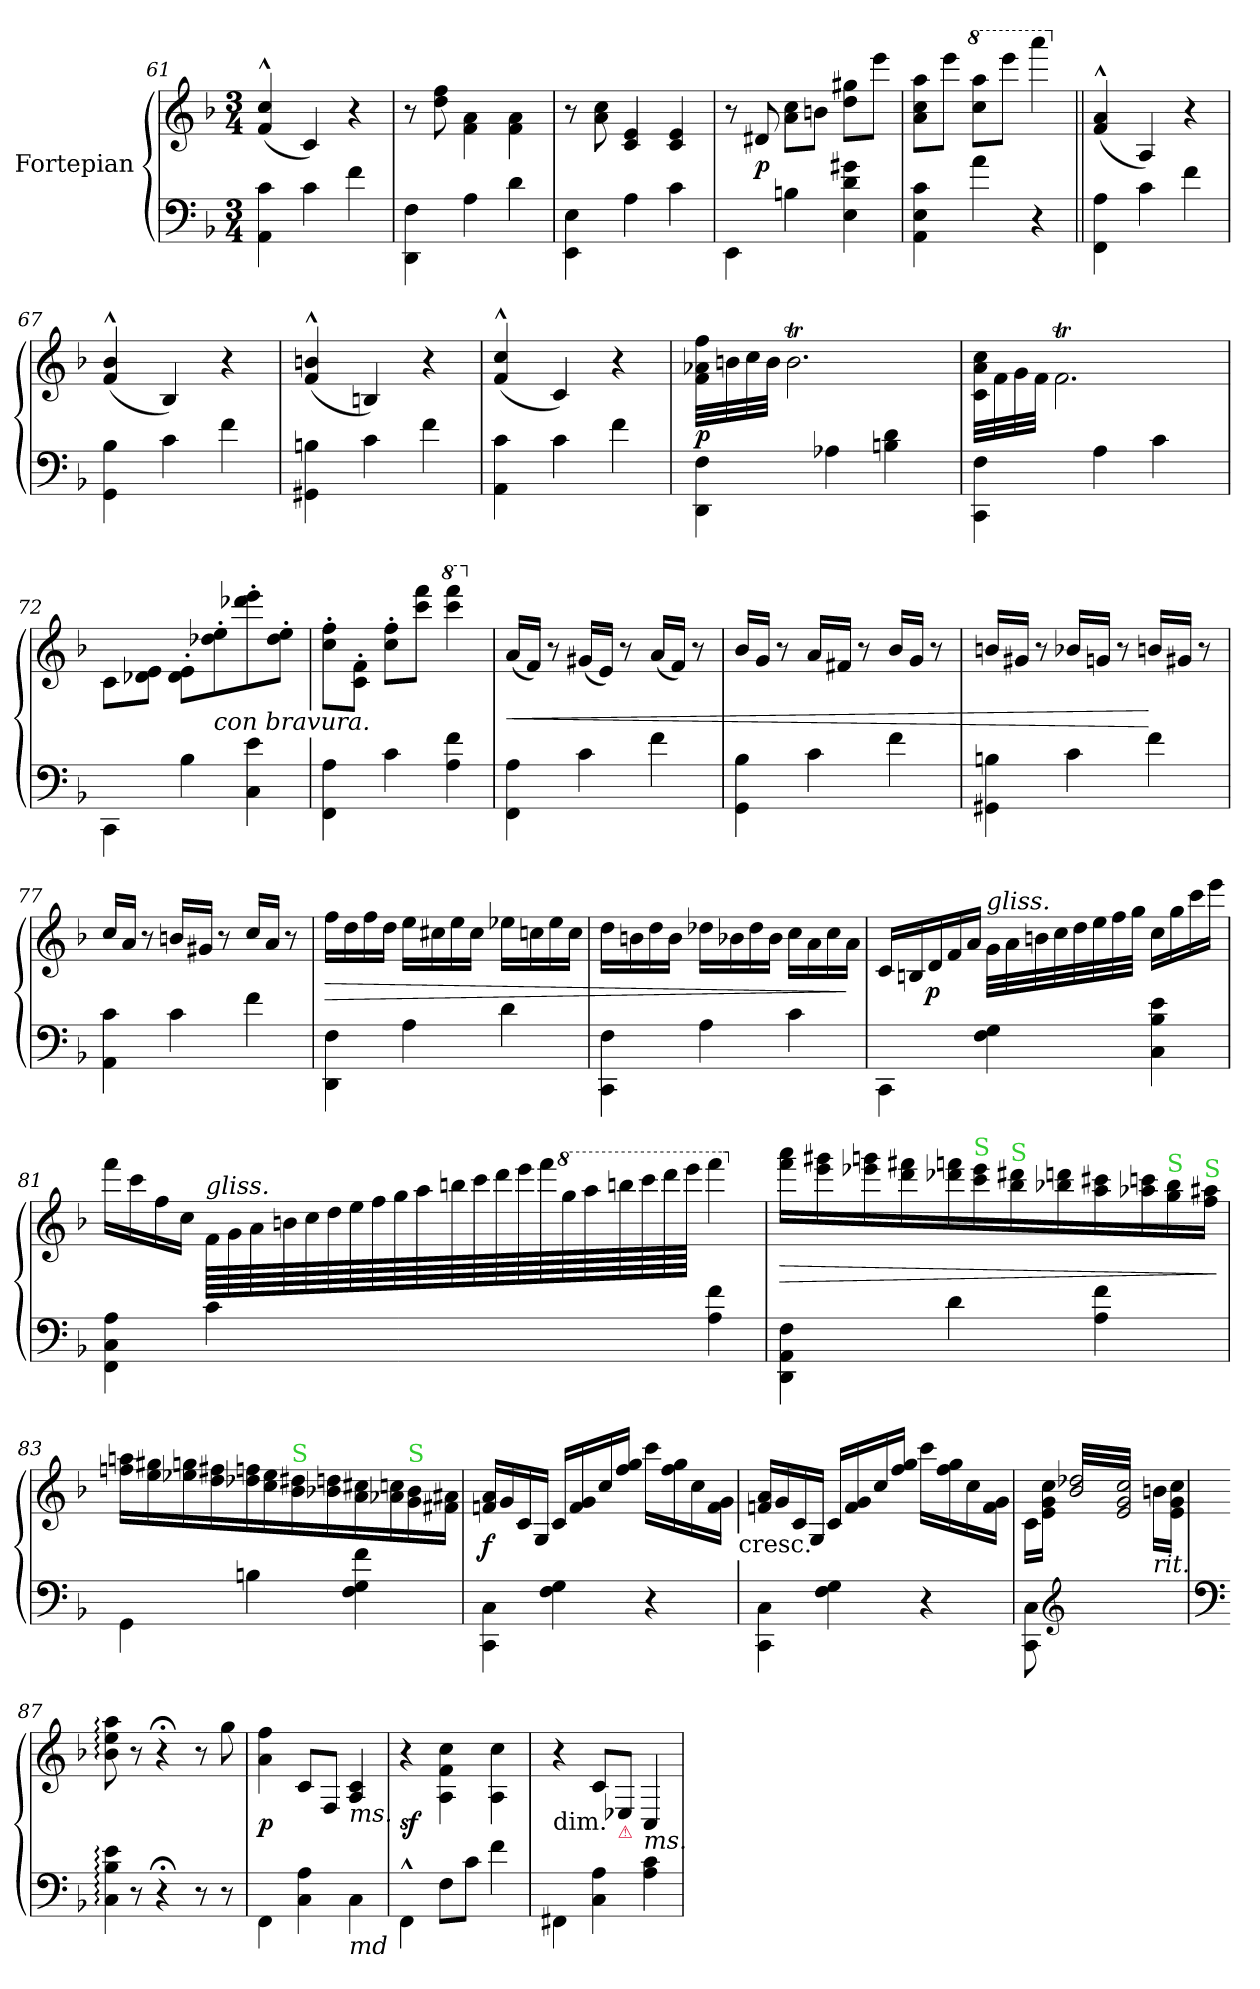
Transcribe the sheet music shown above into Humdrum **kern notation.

**kern	**kern	**dynam
*part1	*part1	*part1
*staff2	*staff1	*staff1/2
*I"Fortepian	*	*
*clefF4	*clefG2	*
*k[b-]	*k[b-]	*
*M3/4	*M3/4	*
=61	=61	=61
4AA\ 4c\	(>4f^^/ 4cc^^/	.
4c\	4c/)	.
4f\	4r	.
=62	=62	=62
4DD\ 4F\	8r	.
.	8dd\ 8ff\	.
4A\	4f\ 4a\	.
4d\	4f\ 4a\	.
=63	=63	=63
4EE\ 4E\	8r	.
.	8a\ 8cc\	.
4A\	4c/ 4e/	.
4c\	4c/ 4e/	.
=64	=64	=64
4EE\	8r	.
.	8d#X/	p
4Bn\	8a\ 8cc\L	.
.	8bn\J	.
4E\ 4d\ 4g#X\	8dd\ 8gg#X\L	.
.	8eee\J	.
=65	=65	=65
4AA\ 4E\ 4c\	8a\ 8cc\ 8aa\L	.
.	8eee\J	.
*	*8va	*
4a\	8ccc\ 8aaa\L	.
.	8eeee\J	.
4r	4aaaa\	.
=66||	=66||	=66||
*	*X8va	*
4FF\ 4A\	(>4f^^/ 4a^^/	.
4c\	4A/)	.
4f\	4r	.
=67	=67	=67
4GG\ 4B-\	(>4f^^/ 4b-^^/	.
4c\	4B-/)	.
4f\	4r	.
=68	=68	=68
4GG#X\ 4Bn\	(>4f^^/ 4bn^^/	.
4c\	4Bn/)	.
4f\	4r	.
=69	=69	=69
4AA\ 4c\	(>4f^^/ 4cc^^/	.
4c\	4c/)	.
4f\	4r	.
=70	=70	=70
4DD\ 4F\	32f\ 32a-X\ 32ff\LLL	p
.	32bn\	.
.	32cc\	.
.	32b\JJJ	.
!	!LO:N:vis=2.	!
.	2bt\	.
4A-X\	.	.
4Bn\ 4d\	.	.
.	8ryy	.
=71	=71	=71
4CC\ 4F\	32c\ 32a\ 32cc\LLL	.
.	32f\	.
.	32g\	.
.	32f\JJJ	.
!	!LO:N:vis=2.	!
.	2fT\	.
4A\	.	.
4c\	.	.
.	8ryy	.
=72	=72	=72
4CC\	8c\L	.
.	8d-X\ 8e\J	.
4B-\	8d-'\ 8e'\L	.
!	!LO:TX:b:i:t=con bravura.	!
.	8dd-X'\ 8ee'\	.
4C\ 4e\	8ddd-X'\ 8eee'\	.
.	8dd-'\ 8ee'\J	.
=73	=73	=73
4FF\ 4A\	8cc'\ 8ff'\L	.
.	8c'\ 8f'\J	.
4c\	8cc'\ 8ff'\L	.
.	8ccc\ 8fff\J	.
*	*8va	*
4A\ 4f\	4cccc\ 4ffff\	.
=74	=74	=74
*	*X8va	*
4FF\ 4A\	(16a/LL	<
.	16f/JJ)	.
.	8r	.
4c\	(16g#X/LL	.
.	16e/JJ)	.
.	8r	.
4f\	(16a/LL	.
.	16f/JJ)	.
.	8r	.
=75	=75	=75
4GG\ 4B-\	16b-/LL	.
.	16g/JJ	.
.	8r	.
4c\	16a/LL	.
.	16f#X/JJ	.
.	8r	.
4f\	16b-/LL	.
.	16g/JJ	.
.	8r	.
=76	=76	=76
4GG#X\ 4Bn\	16bn/LL	.
.	16g#X/JJ	.
.	8r	.
4c\	16b-X/LL	.
.	16gn/JJ	.
.	8r	.
4f\	16bn/LL	[
.	16g#X/JJ	.
.	8r	.
=77	=77	=77
4AA\ 4c\	16cc/LL	.
.	16a/JJ	.
.	8r	.
4c\	16bn/LL	.
.	16g#X/JJ	.
.	8r	.
4f\	16cc/LL	.
.	16a/JJ	.
.	8r	.
=78	=78	=78
4DD\ 4F\	16ff\LL	>
.	16dd\	.
.	16ff\	.
.	16dd\JJ	.
4A\	16ee\LL	.
.	16cc#X\	.
.	16ee\	.
.	16cc#\JJ	.
4d\	16ee-X\LL	.
.	16ccn\	.
.	16ee-\	.
.	16cc\JJ	.
=79	=79	=79
4CC\ 4F\	16dd\LL	.
.	16bn\	.
.	16dd\	.
.	16b\JJ	.
4A\	16dd-X\LL	.
.	16b-X\	.
.	16dd-\	.
.	16b-\JJ	.
4c\	16cc\LL	.
.	16a\	.
.	16cc\	.
.	16a\JJ	]
=80	=80	=80
*	*Xtuplet	*
4CC\	20c/LL	.
.	20Bn/	.
.	20d/	p
.	20f/	.
.	20a/JJ	.
!	!LO:TX:a:i:t=gliss.	!
4F\ 4G\	32g\LLL	.
.	32a\	.
.	32bn\	.
.	32cc\	.
.	32dd\	.
.	32ee\	.
.	32ff\	.
.	32gg\JJJ	.
4C\ 4B-\ 4e\	16cc\LL	.
.	16gg\	.
.	16ccc\	.
.	16eee\JJ	.
=81	=81	=81
4FF\ 4C\ 4A\	16fff\LL	.
.	16ccc\	.
.	16ff\	.
.	16cc\JJ	.
!	!LO:TX:a:i:t=gliss.	!
4c\	84f\LLLL	.
.	84g\	.
.	84a\	.
.	84bn\	.
.	84cc\	.
.	84dd\	.
.	84ee\	.
.	84ff\	.
.	84gg\	.
.	84aa\	.
.	84bbn\	.
.	84ccc\	.
.	84ddd\	.
.	84eee\	.
.	84fff\	.
*	*8va	*
.	84ggg\	.
.	84aaa\	.
.	84bbbn\	.
.	84cccc\	.
.	84dddd\	.
.	84eeee\JJJJ	.
4A\ 4f\	4ffff\	.
=82	=82	=82
*	*X8va	*
4DD\ 4AA\ 4F\	16fff\ 16aaa\LL	>
.	16eee\ 16ggg#X\	.
.	16eee-X\ 16gggn\	.
.	16ddd\ 16fff#X\	.
4d\	16ddd-X\ 16fffn\	.
!	!LO:TX:a:color=limegreen:t=S	!
.	16ccc\ 16eee-\	.
!	!LO:TX:a:color=limegreen:t=S	!
.	16bb-\ 16ddd#X\	.
.	16bb-X\ 16dddn\	.
4A\ 4f\	16aa\ 16ccc#X\	.
.	16aa-X\ 16cccn\	.
!	!LO:TX:a:color=limegreen:t=S	!
.	16gg\ 16bb-\	.
!	!LO:TX:a:color=limegreen:t=S	!
.	16ff\ 16aa#X\JJ	.
.	.	]
=83	=83	=83
4GG\	16ffn\ 16aan\LL	.
.	16ee\ 16gg#X\	.
.	16ee-X\ 16ggn\	.
.	16dd\ 16ff#X\	.
4Bn\	16dd-X\ 16ffn\	.
.	16cc\ 16ee-\	.
!	!LO:TX:a:color=limegreen:t=S	!
.	16b-\ 16dd#X\	.
.	16b-X\ 16ddn\	.
4F\ 4G\ 4f\	16a\ 16cc#X\	.
.	16a-X\ 16ccn\	.
!	!LO:TX:a:color=limegreen:t=S	!
.	16g\ 16b-\	.
.	16f#X\ 16a#X\JJ	.
=84	=84	=84
4CC\ 4C\	16fn/ 16a/LL	f
.	16g/	.
.	16c/	.
.	16G/JJ	.
4F\ 4G\	16c/LL	.
.	16f/ 16g/	.
.	16cc/	.
.	16ff/ 16gg/JJ	.
4r	16ccc\LL	.
.	16ff\ 16gg\	.
.	16cc\	.
.	16f\ 16g\JJ	.
!	!LO:TX:c:t=cresc.	!
=85	=85	=85
4CC\ 4C\	16fn/ 16a/LL	.
.	16g/	.
.	16c/	.
.	16G/JJ	.
4F\ 4G\	16c/LL	.
.	16f/ 16g/	.
.	16cc/	.
.	16ff/ 16gg/JJ	.
4r	16ccc\LL	.
.	16ff\ 16gg\	.
.	16cc\	.
.	16f\ 16g\JJ	.
=86	=86	=86
8CC\ 8C\	16c\LL	.
.	16e\ 16g\ 16cc\JJ	.
*clefG2	*	*
!	!LO:TX:a:i:t=lungo	!
!	!LO:TX:a:color=crimson:t=⚠	!
*	*tremolo	*
8ryy	32b-/ 32dd-X/LLL	.
.	32e/ 32g/ 32cc/	.
.	32b-/ 32dd-X/	.
.	32e/ 32g/ 32cc/	.
2ryy	32b-/ 32dd-X/	.
.	32e/ 32g/ 32cc/	.
.	32b-/ 32dd-X/	.
.	32e/ 32g/ 32cc/	.
.	32b-/ 32dd-X/	.
.	32e/ 32g/ 32cc/	.
.	32b-/ 32dd-X/	.
.	32e/ 32g/ 32cc/	.
.	32b-/ 32dd-X/	.
.	32e/ 32g/ 32cc/	.
.	32b-/ 32dd-X/	.
.	32e/ 32g/ 32cc/JJJ	.
*	*Xtremolo	*
!	!LO:TX:b:i:t=rit.	!
.	16bn\LL	.
.	.	.
.	16e\ 16g\ 16cc\JJ	.
.	.	.
=87	=87	=87
*clefF4	*	*
!LO:N:vis=4	!	!
8C:\ 8B-:\ 8e:\	8b-:\ 8ee:\ 8aa:\	.
.	.	.
.	.	.
.	.	.
8r	8r	.
4r;<	4r;<	.
8r	8r	.
8r	8gg\	.
=88	=88	=88
4FF\	4a\ 4ff\	p
4C\ 4A\	8c/L	.
.	8F/J	.
!	!LO:TX:b:i:t=ms.	!
!LO:TX:b:i:t=md	!	!
4C\	4A/ 4c/	.
=89	=89	=89
4FF^^\	4r	sf
8F\L	4A\ 4f\ 4cc\	.
8c\J	.	.
4f\	4A\ 4cc\	.
=90	=90	=90
!	!LO:TX:c:t=dim.	!
4FF#X\	4r	.
4C\ 4A\	8c/L	.
!	!LO:TX:b:i:color=crimson:t=⚠	!
.	8E-X/J	.
!LO:TX:a:i:t=ms.	!	!
4A\ 4c\	4C/	.
=	=	=
*-	*-	*-
